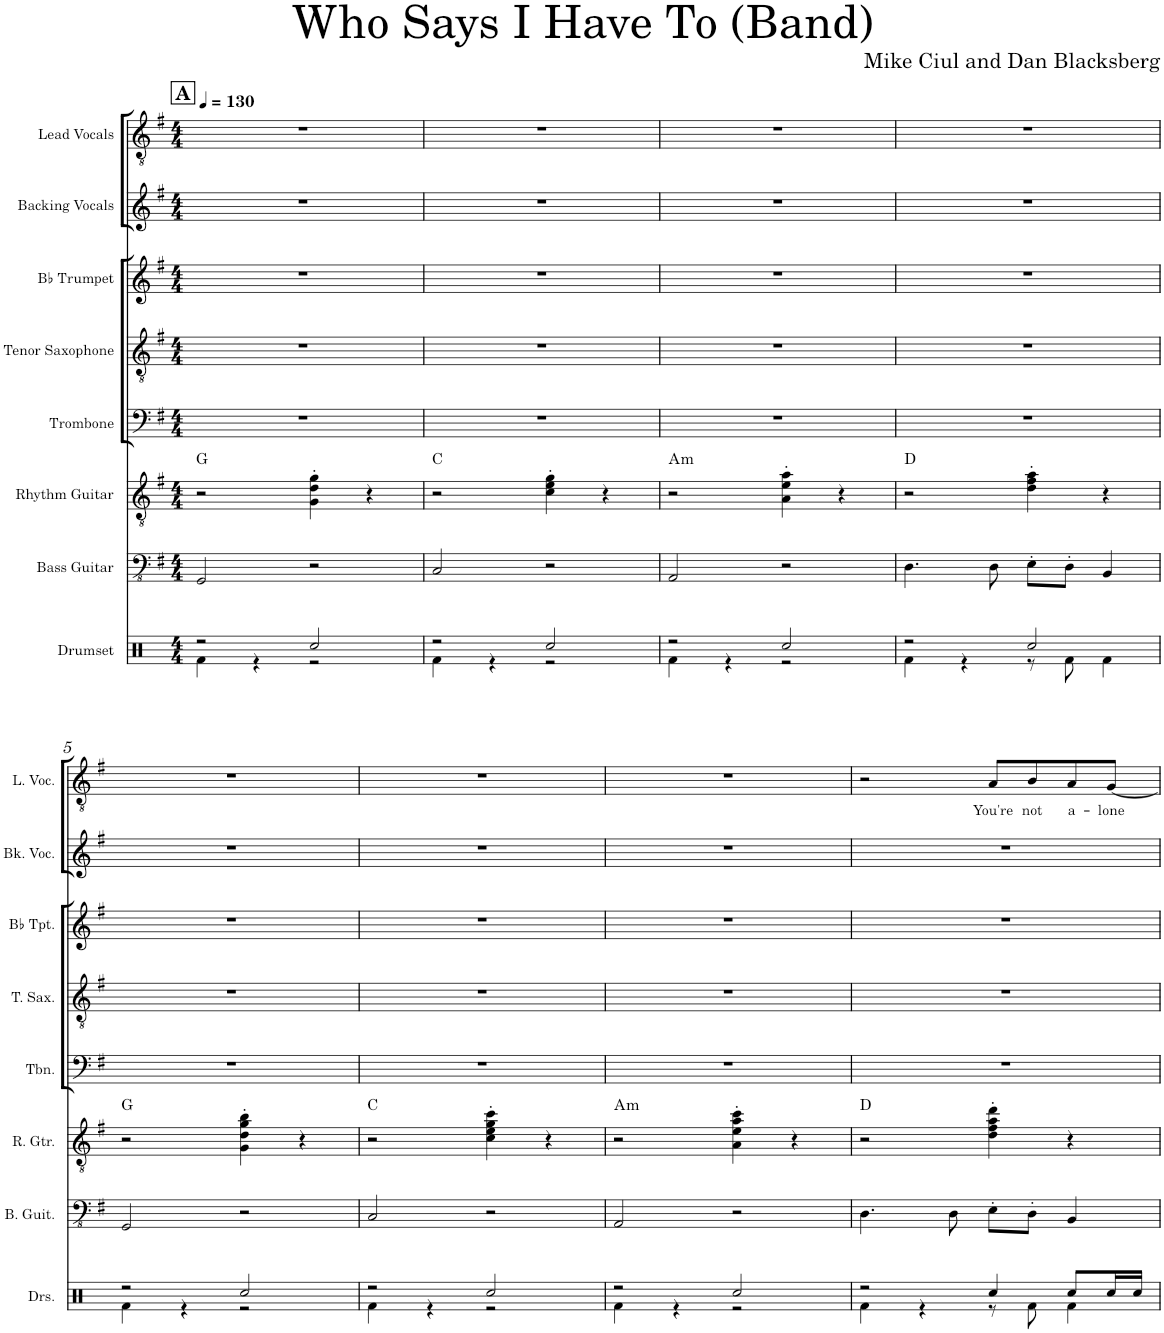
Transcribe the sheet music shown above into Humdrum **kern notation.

**kern	**kern	**kern	**harte	**kern	**kern	**kern	**kern	**kern	**text
*part8	*part7	*part6	*part6	*part5	*part4	*part3	*part2	*part1	*part1
*staff8	*staff7	*staff6	*	*staff5	*staff4	*staff3	*staff2	*staff1	*staff1
*I"Drumset	*I"Bass Guitar	*I"Rhythm Guitar	*	*I"Trombone	*I"Tenor Saxophone	*I"Bb Trumpet	*I"Backing Vocals	*I"Lead Vocals	*
*I'Drs.	*I'B. Guit.	*I'R. Gtr.	*	*I'Tbn.	*I'T. Sax.	*I'Bb Tpt.	*I'Bk. Voc.	*I'L. Voc.	*
*clefX	*clefFv4	*clefGv2	*	*clefF4	*clefGv2	*clefG2	*clefG2	*clefGv2	*
*	*	*	*	*	*ITrd8c14	*ITrd1c2	*	*	*
*k[]	*k[f#]	*k[f#]	*	*k[f#]	*k[f#]	*k[f#]	*k[f#]	*k[f#]	*
*M4/4	*M4/4	*M4/4	*	*M4/4	*M4/4	*M4/4	*M4/4	*M4/4	*
*MM130	*MM130	*MM130	*	*MM130	*MM130	*MM130	*MM130	*MM130	*
!!LO:REH:place=s1:a:B:cj:fs=14:t=A
=1	=1	=1	=1	=1	=1	=1	=1	=1	=1
*^	*	*	*	*	*	*	*	*	*
2r	4Rf\	2GGG/	2r	G:maj	1r	1r	1r	1r	1r	.
.	4r	.	.	.	.	.	.	.	.	.
2Rcc/	2r	2r	4G\' 4d\' 4g\'	.	.	.	.	.	.	.
.	.	.	4r	.	.	.	.	.	.	.
=2	=2	=2	=2	=2	=2	=2	=2	=2	=2	=2
2r	4Rf\	2CC/	2r	C:maj	1r	1r	1r	1r	1r	.
.	4r	.	.	.	.	.	.	.	.	.
2Rcc/	2r	2r	4c\' 4e\' 4g\'	.	.	.	.	.	.	.
.	.	.	4r	.	.	.	.	.	.	.
=3	=3	=3	=3	=3	=3	=3	=3	=3	=3	=3
!	!	!	!	!LO:H:kt=m	!	!	!	!	!	!
2r	4Rf\	2AAA/	2r	A:min	1r	1r	1r	1r	1r	.
.	4r	.	.	.	.	.	.	.	.	.
2Rcc/	2r	2r	4A\' 4e\' 4a\'	.	.	.	.	.	.	.
.	.	.	4r	.	.	.	.	.	.	.
=4	=4	=4	=4	=4	=4	=4	=4	=4	=4	=4
2r	4Rf\	4.DD\	2r	D:maj	1r	1r	1r	1r	1r	.
.	4r	.	.	.	.	.	.	.	.	.
.	.	8DD\	.	.	.	.	.	.	.	.
2Rcc/	8r	8EE'\L	4d\' 4f#\' 4a\'	.	.	.	.	.	.	.
.	8Rf\	8DD'\J	.	.	.	.	.	.	.	.
.	4Rf\	4BBB/	4r	.	.	.	.	.	.	.
!!LO:LB:g=z
=5	=5	=5	=5	=5	=5	=5	=5	=5	=5	=5
2r	4Rf\	2GGG/	2r	G:maj	1r	1r	1r	1r	1r	.
.	4r	.	.	.	.	.	.	.	.	.
2Rcc/	2r	2r	4G\' 4d\' 4g\' 4b\'	.	.	.	.	.	.	.
.	.	.	4r	.	.	.	.	.	.	.
=6	=6	=6	=6	=6	=6	=6	=6	=6	=6	=6
2r	4Rf\	2CC/	2r	C:maj	1r	1r	1r	1r	1r	.
.	4r	.	.	.	.	.	.	.	.	.
2Rcc/	2r	2r	4c\' 4e\' 4g\' 4cc\'	.	.	.	.	.	.	.
.	.	.	4r	.	.	.	.	.	.	.
=7	=7	=7	=7	=7	=7	=7	=7	=7	=7	=7
!	!	!	!	!LO:H:kt=m	!	!	!	!	!	!
2r	4Rf\	2AAA/	2r	A:min	1r	1r	1r	1r	1r	.
.	4r	.	.	.	.	.	.	.	.	.
2Rcc/	2r	2r	4A\' 4e\' 4a\' 4cc\'	.	.	.	.	.	.	.
.	.	.	4r	.	.	.	.	.	.	.
=8	=8	=8	=8	=8	=8	=8	=8	=8	=8	=8
2r	4Rf\	4.DD\	2r	D:maj	1r	1r	1r	1r	2r	.
.	4r	.	.	.	.	.	.	.	.	.
.	.	8DD\	.	.	.	.	.	.	.	.
!	!	!	!	!	!	!	!	!	!	!LO:LY:b
4Rcc/	8r	8EE'\L	4d\' 4f#\' 4a\' 4dd\'	.	.	.	.	.	8A/L	You're
!	!	!	!	!	!	!	!	!	!	!LO:LY:b
.	8Rf\	8DD'\J	.	.	.	.	.	.	8B/	not
!	!	!	!	!	!	!	!	!	!	!LO:LY:b
8Rcc/L	4Rf\	4BBB/	4r	.	.	.	.	.	8A/	a-
!	!	!	!	!	!	!	!	!	!	!LO:LY:b
16Rcc/L	.	.	.	.	.	.	.	.	[8G/J	-lone
16Rcc/JJ	.	.	.	.	.	.	.	.	.	.
*v	*v	*	*	*	*	*	*	*	*	*
=	=	=	=	=	=	=	=	=	=
*-	*-	*-	*-	*-	*-	*-	*-	*-	*-
